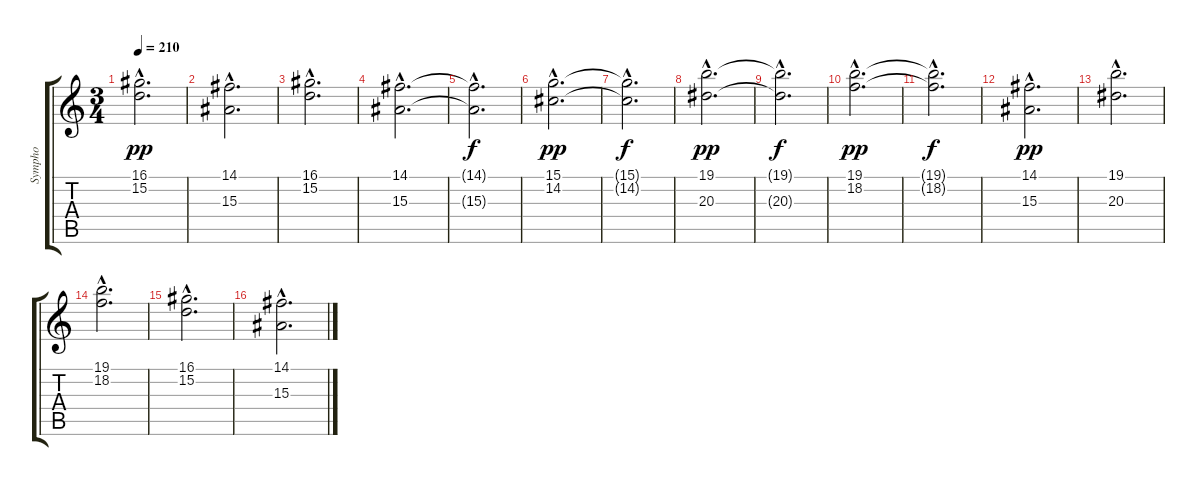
\track ("Sympho" "Sympho") {instrument stringensemble1}
\staff {score tabs}
\tuning (E4 B3 G3 D3 A2 E2) {hide}
\ts (3 4)
\tempo 210
\clef g2
\ks c
(16.1{hac} 15.2{hac}).2{d dy pp} |
(14.1{hac} 15.3{hac}).2{d} |
(16.1{hac} 15.2{hac}).2{d} |
(14.1{hac} 15.3{hac}).2{d} |
(14.1{hac t} 15.3{hac t}).2{d dy f} |
(15.1{hac} 14.2{hac}).2{d dy pp} |
(15.1{hac t} 14.2{hac t}).2{d dy f} |
(19.1{hac} 20.3{hac}).2{d dy pp} |
(19.1{hac t} 20.3{hac t}).2{d dy f} |
(19.1{hac} 18.2{hac}).2{d dy pp} |
(19.1{hac t} 18.2{hac t}).2{d dy f} |
(14.1{hac} 15.3{hac}).2{d dy pp} |
(19.1{hac} 20.3{hac}).2{d} |
(19.1{hac} 18.2{hac}).2{d} |
(16.1{hac} 15.2{hac}).2{d} |
(14.1{hac} 15.3{hac}).2{d}
